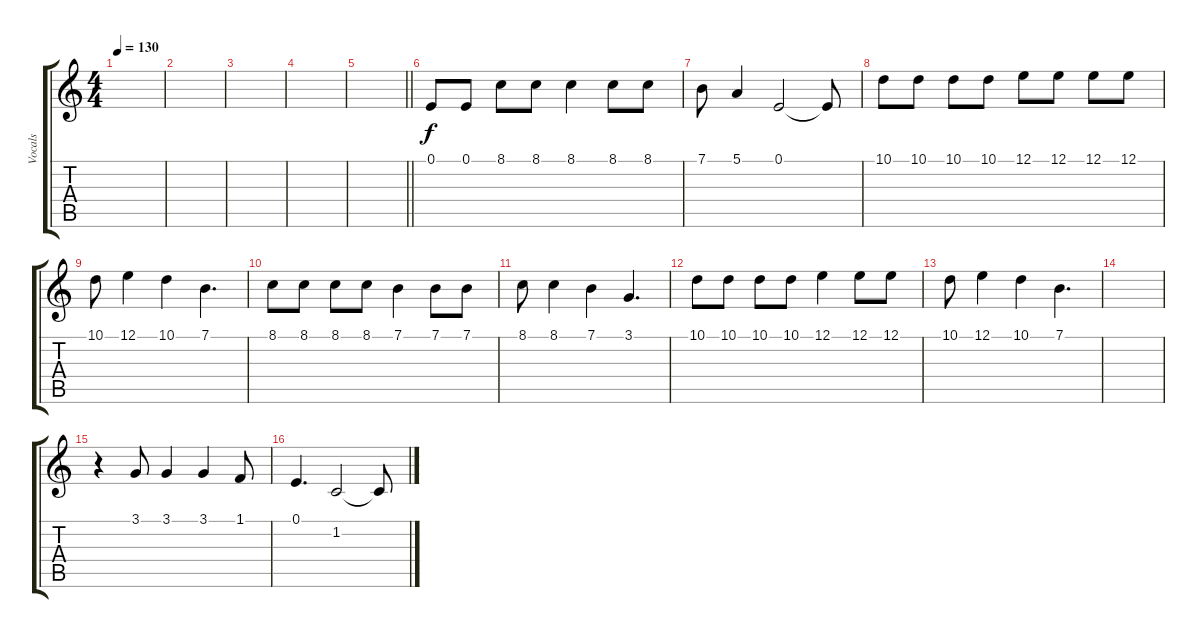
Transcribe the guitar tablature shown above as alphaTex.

\track ("Vocals" "Vocals") {instrument clarinet}
\staff {score tabs}
\tuning (E4 B3 G3 D3 A2 E2) {hide}
\ts (4 4)
\tempo 130
\clef g2
\ks c
|
|
|
|
\barLineRight lightlight
|
0.1.8 0.1.8 8.1.8 8.1.8 8.1.4 8.1.8 8.1.8 |
7.1.8 5.1.4 0.1.2 0.1{t}.8 |
10.1.8 10.1.8 10.1.8 10.1.8 12.1.8 12.1.8 12.1.8 12.1.8 |
10.1.8 12.1.4 10.1.4 7.1.4{d} |
8.1.8 8.1.8 8.1.8 8.1.8 7.1.4 7.1.8 7.1.8 |
8.1.8 8.1.4 7.1.4 3.1.4{d} |
10.1.8 10.1.8 10.1.8 10.1.8 12.1.4 12.1.8 12.1.8 |
10.1.8 12.1.4 10.1.4 7.1.4{d} |
|
r.4 3.1.8 3.1.4 3.1.4 1.1.8 |
0.1.4{d} 1.2.2 1.2{t}.8
